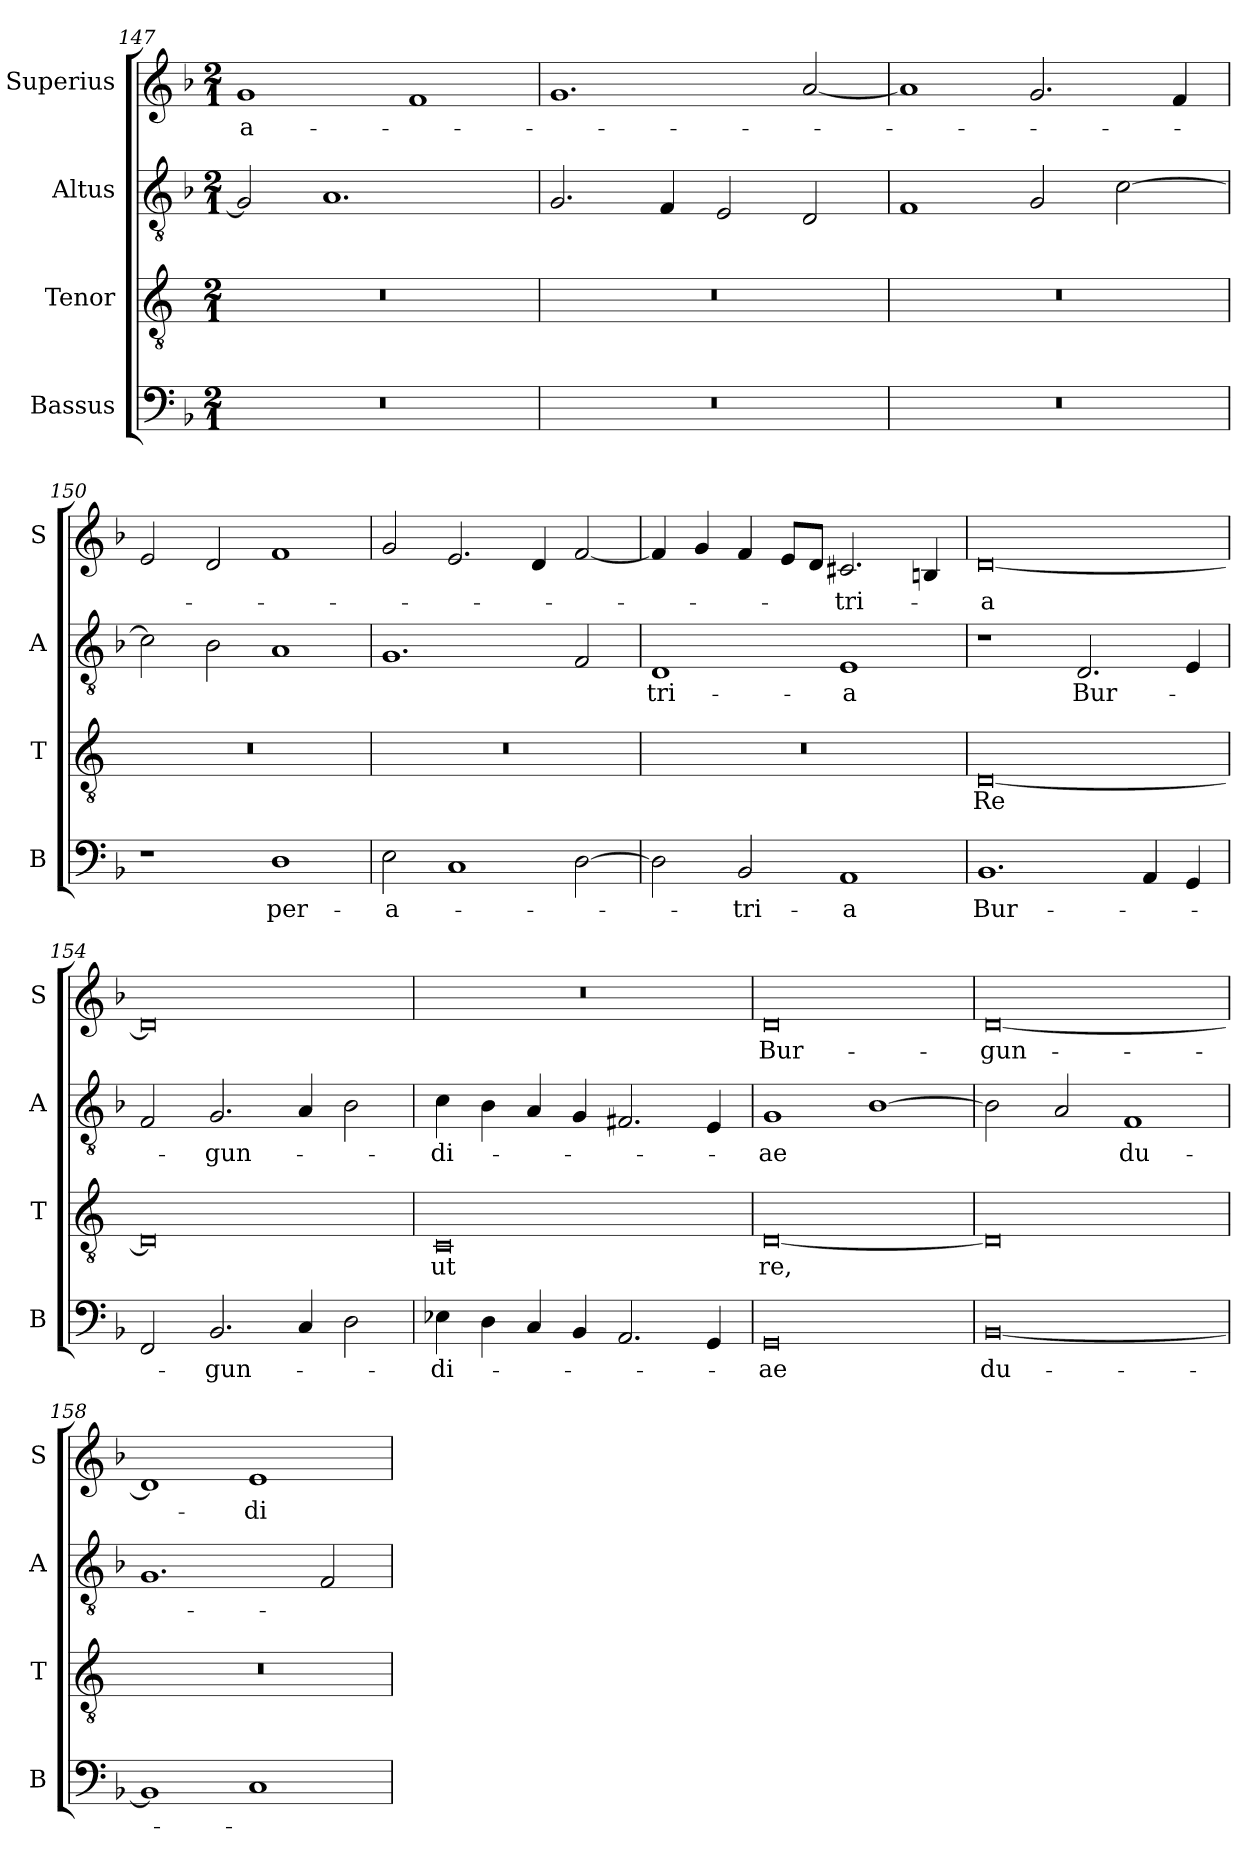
**kern	**text	**kern	**text	**kern	**text	**kern	**text
*part4	*part4	*part3	*part3	*part2	*part2	*part1	*part1
*staff4	*staff4	*staff3	*staff3	*staff2	*staff2	*staff1	*staff1
*I"Bassus	*	*I"Tenor	*	*I"Altus	*	*I"Superius	*
*I'B	*	*I'T	*	*I'A	*	*I'S	*
*clefF4	*	*clefGv2	*	*clefGv2	*	*clefG2	*
*k[b-]	*	*k[]	*	*k[b-]	*	*k[b-]	*
*M2/1	*	*M2/1	*	*M2/1	*	*M2/1	*
=147	=147	=147	=147	=147	=147	=147	=147
0r	.	0r	.	2G]	.	1g	a-
.	.	.	.	1.A	.	.	.
.	.	.	.	.	.	1f	.
=148	=148	=148	=148	=148	=148	=148	=148
0r	.	0r	.	2.G	.	1.g	.
.	.	.	.	4F	.	.	.
.	.	.	.	2E	.	.	.
.	.	.	.	2D	.	[2a	.
=149	=149	=149	=149	=149	=149	=149	=149
0r	.	0r	.	1F	.	1a]	.
.	.	.	.	2G	.	2.g	.
.	.	.	.	[2c	.	.	.
.	.	.	.	.	.	4f	.
=150	=150	=150	=150	=150	=150	=150	=150
1r	.	0r	.	2c]	.	2e	.
.	.	.	.	2B-	.	2d	.
1D	per-	.	.	1A	.	1f	.
=151	=151	=151	=151	=151	=151	=151	=151
2E	-a-	0r	.	1.G	.	2g	.
1C	.	.	.	.	.	2.e	.
.	.	.	.	.	.	4d	.
[2D	.	.	.	2F	.	[2f	.
=152	=152	=152	=152	=152	=152	=152	=152
2D]	.	0r	.	1D	-tri-	4f]	.
.	.	.	.	.	.	4g	.
2BB-	-tri-	.	.	.	.	4f	.
.	.	.	.	.	.	8eL	.
.	.	.	.	.	.	8dJ	.
1AA	-a	.	.	1E	-a	2.c#X	-tri-
.	.	.	.	.	.	4Bn	.
=153	=153	=153	=153	=153	=153	=153	=153
1.BB-	Bur-	[0D	Re	1r	.	[0d	-a
.	.	.	.	2.D	Bur-	.	.
4AA	.	.	.	.	.	.	.
4GG	.	.	.	4E	.	.	.
=154	=154	=154	=154	=154	=154	=154	=154
2FF	.	0D]	.	2F	.	0d]	.
2.BB-	-gun-	.	.	2.G	-gun-	.	.
4C	.	.	.	4A	.	.	.
2D	.	.	.	2B-	.	.	.
=155	=155	=155	=155	=155	=155	=155	=155
4E-X	-di-	0C	ut	4c	-di-	0r	.
4D	.	.	.	4B-	.	.	.
4C	.	.	.	4A	.	.	.
4BB-	.	.	.	4G	.	.	.
2.AA	.	.	.	2.F#X	.	.	.
4GG	.	.	.	4E	.	.	.
=156	=156	=156	=156	=156	=156	=156	=156
0GG	-ae	[0D	re,	1G	-ae	0d	Bur-
.	.	.	.	[1B-	.	.	.
=157	=157	=157	=157	=157	=157	=157	=157
[0BB-	du-	0D]	.	2B-]	.	[0d	-gun-
.	.	.	.	2A	.	.	.
.	.	.	.	1F	du-	.	.
=158	=158	=158	=158	=158	=158	=158	=158
1BB-]	.	0r	.	1.G	.	1d]	.
1C	.	.	.	.	.	1e	-di-
.	.	.	.	2F	.	.	.
=	=	=	=	=	=	=	=
*-	*-	*-	*-	*-	*-	*-	*-
